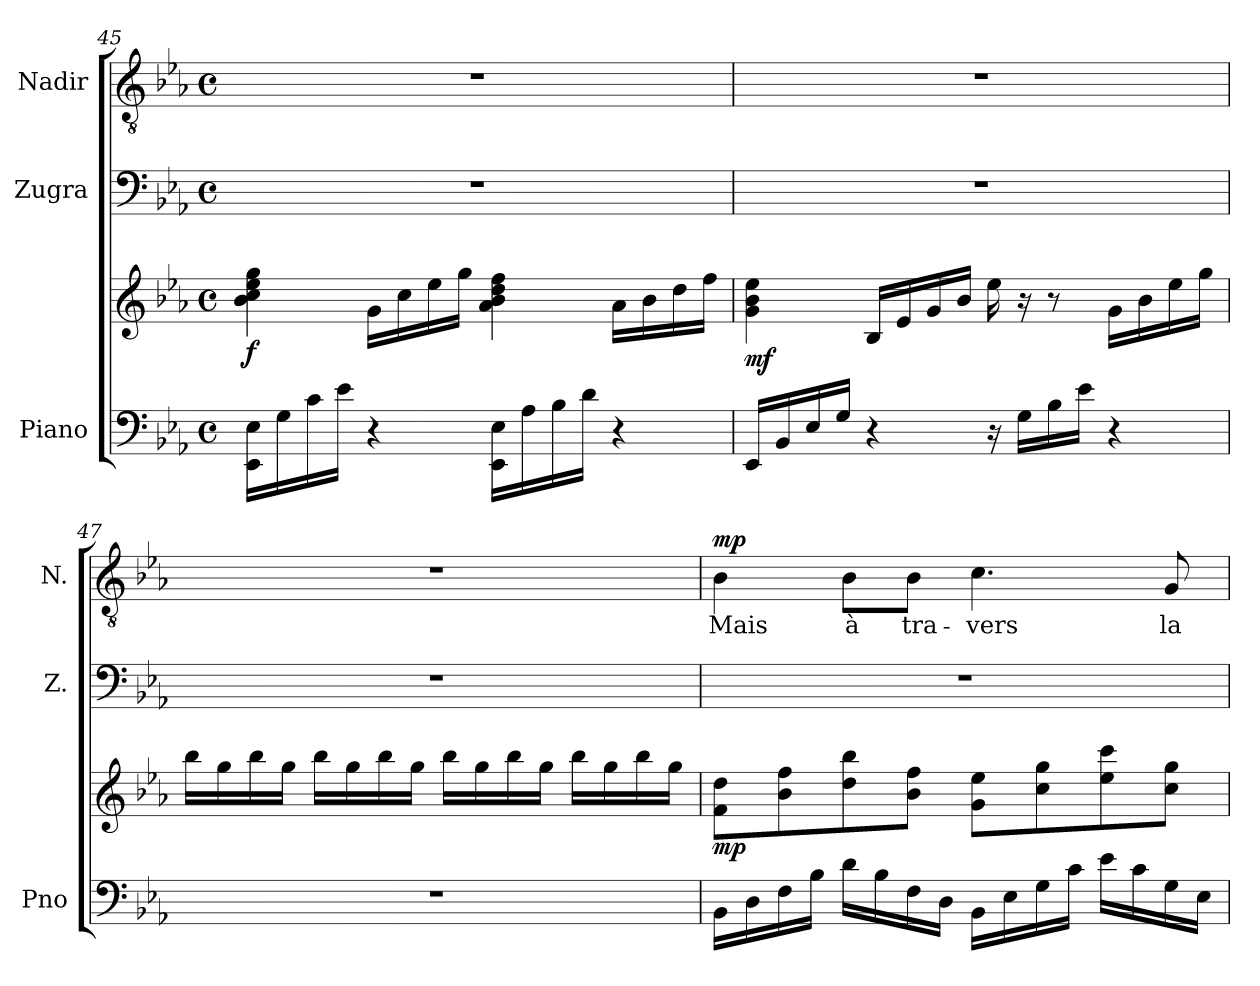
**kern	**kern	**dynam	**kern	**kern	**text	**dynam
*part3	*part3	*part3	*part2	*part1	*part1	*part1
*staff4	*staff3	*staff3/4	*staff2	*staff1	*staff1	*staff1
*I"Piano	*	*	*I"Zugra	*I"Nadir	*	*
*I'Pno	*	*	*I'Z.	*I'N.	*	*
!!LO:PB:g=z
*clefF4	*clefG2	*	*clefF4	*clefGv2	*	*
*k[b-e-a-]	*k[b-e-a-]	*	*k[b-e-a-]	*k[b-e-a-]	*	*
*M4/4	*M4/4	*	*M4/4	*M4/4	*	*
*met(c)	*met(c)	*	*met(c)	*met(c)	*	*
=45	=45	=45	=45	=45	=45	=45
!	!	!LO:DY:b	!	!	!	!
16EE-\ 16E-\LL	4b-\ 4cc\ 4ee-\ 4gg\	f	1r	1r	.	.
16G\	.	.	.	.	.	.
16c\	.	.	.	.	.	.
16e-\JJ	.	.	.	.	.	.
4r	16g\LL	.	.	.	.	.
.	16cc\	.	.	.	.	.
.	16ee-\	.	.	.	.	.
.	16gg\JJ	.	.	.	.	.
16EE-\ 16E-\LL	4a-\ 4b-\ 4dd\ 4ff\	.	.	.	.	.
16A-\	.	.	.	.	.	.
16B-\	.	.	.	.	.	.
16d\JJ	.	.	.	.	.	.
4r	16a-\LL	.	.	.	.	.
.	16b-\	.	.	.	.	.
.	16dd\	.	.	.	.	.
.	16ff\JJ	.	.	.	.	.
=46	=46	=46	=46	=46	=46	=46
!	!	!LO:DY:b	!	!	!	!
16EE-/LL	4g\ 4b-\ 4ee-\	mf	1r	1r	.	.
16BB-/	.	.	.	.	.	.
16E-/	.	.	.	.	.	.
16G/JJ	.	.	.	.	.	.
4r	16B-/LL	.	.	.	.	.
.	16e-/	.	.	.	.	.
.	16g/	.	.	.	.	.
.	16b-/JJ	.	.	.	.	.
16r	16ee-\	.	.	.	.	.
16G\LL	16r	.	.	.	.	.
16B-\	8r	.	.	.	.	.
16e-\JJ	.	.	.	.	.	.
4r	16g\LL	.	.	.	.	.
.	16b-\	.	.	.	.	.
.	16ee-\	.	.	.	.	.
.	16gg\JJ	.	.	.	.	.
=47	=47	=47	=47	=47	=47	=47
1r	16bb-\LL	.	1r	1r	.	.
.	16gg\	.	.	.	.	.
.	16bb-\	.	.	.	.	.
.	16gg\JJ	.	.	.	.	.
.	16bb-\LL	.	.	.	.	.
.	16gg\	.	.	.	.	.
.	16bb-\	.	.	.	.	.
.	16gg\JJ	.	.	.	.	.
.	16bb-\LL	.	.	.	.	.
.	16gg\	.	.	.	.	.
.	16bb-\	.	.	.	.	.
.	16gg\JJ	.	.	.	.	.
.	16bb-\LL	.	.	.	.	.
.	16gg\	.	.	.	.	.
.	16bb-\	.	.	.	.	.
.	16gg\JJ	.	.	.	.	.
!!LO:LB:g=z
=48	=48	=48	=48	=48	=48	=48
!	!	!LO:DY:b	!	!	!LO:LY:b	!LO:DY:a
16BB-\LL	8f\ 8dd\L	mp	1r	4B-\	Mais	mp
16D\	.	.	.	.	.	.
16F\	8b-\ 8ff\	.	.	.	.	.
16B-\JJ	.	.	.	.	.	.
!	!	!	!	!	!LO:LY:b	!
16d\LL	8dd\ 8bb-\	.	.	8B-\L	à	.
16B-\	.	.	.	.	.	.
!	!	!	!	!	!LO:LY:b	!
16F\	8b-\ 8ff\J	.	.	8B-\J	tra-	.
16D\JJ	.	.	.	.	.	.
!	!	!	!	!	!LO:LY:b	!
16BB-\LL	8g\ 8ee-\L	.	.	4.c\	-vers	.
16E-\	.	.	.	.	.	.
16G\	8cc\ 8gg\	.	.	.	.	.
16c\JJ	.	.	.	.	.	.
16e-\LL	8ee-\ 8ccc\	.	.	.	.	.
16c\	.	.	.	.	.	.
!	!	!	!	!	!LO:LY:b	!
16G\	8cc\ 8gg\J	.	.	8G/	la	.
16E-\JJ	.	.	.	.	.	.
=	=	=	=	=	=	=
*-	*-	*-	*-	*-	*-	*-
